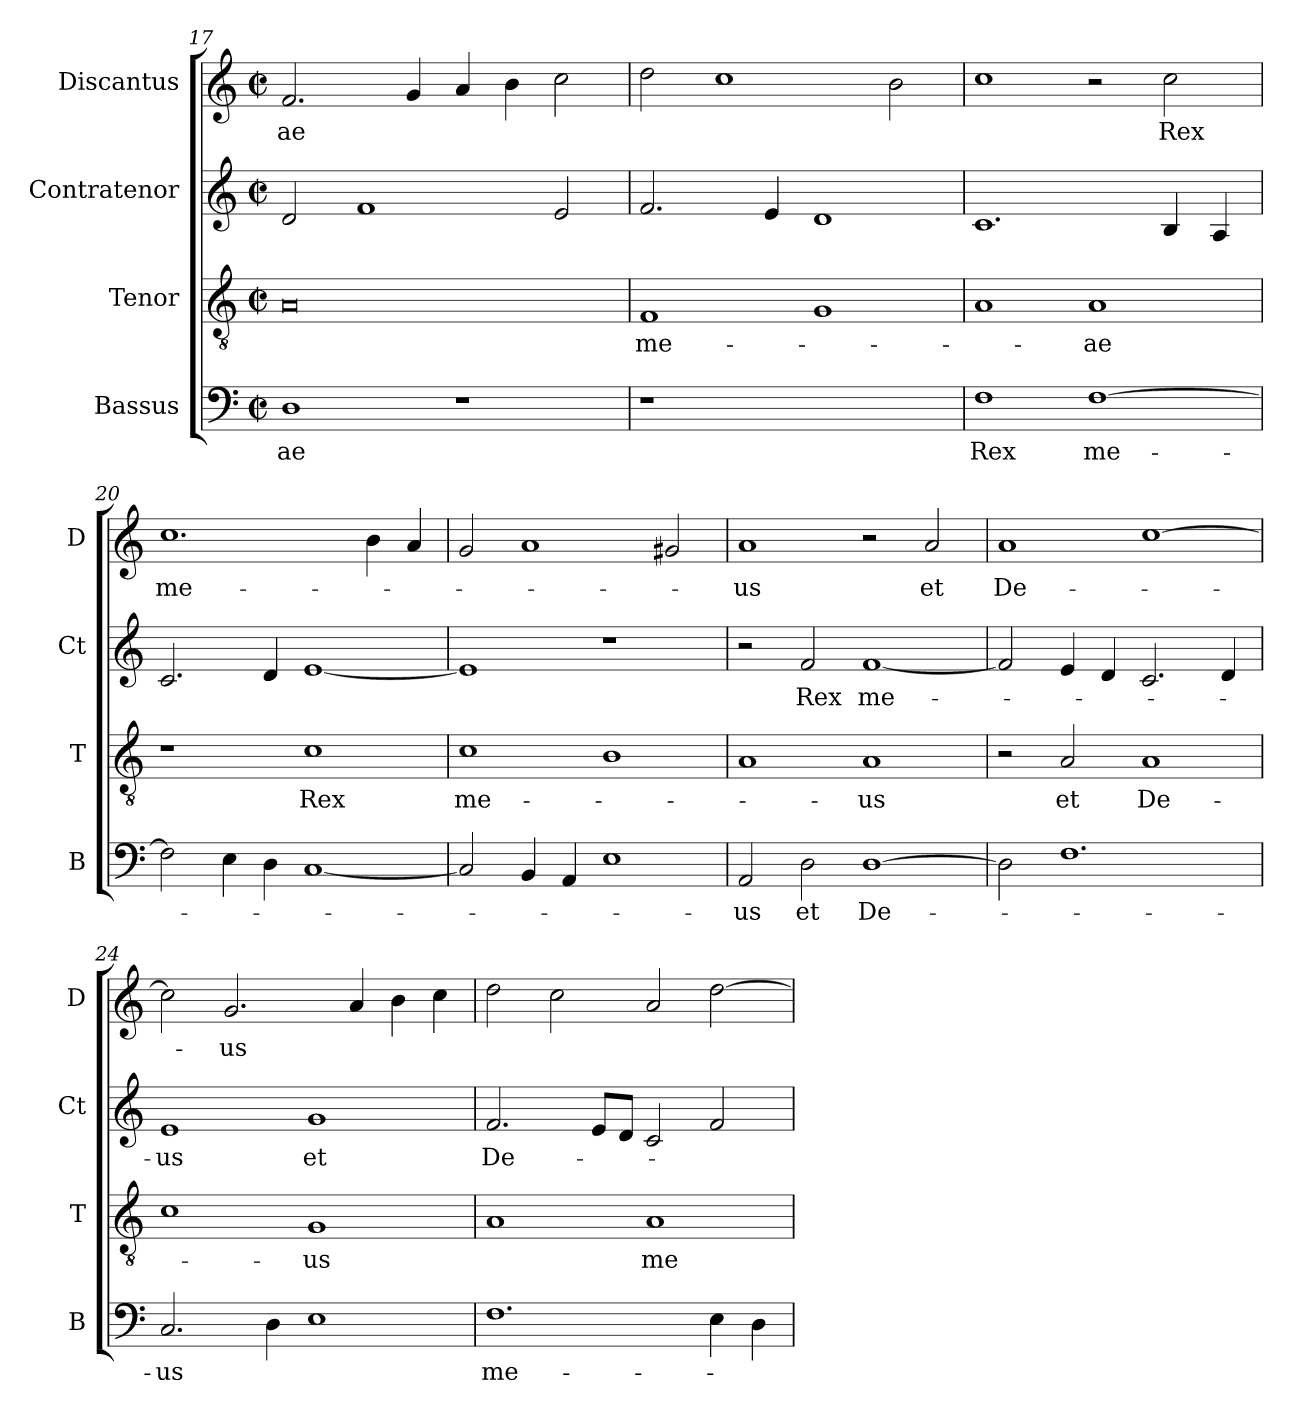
**kern	**text	**kern	**text	**kern	**text	**kern	**text
*part4	*part4	*part3	*part3	*part2	*part2	*part1	*part1
*staff4	*staff4	*staff3	*staff3	*staff2	*staff2	*staff1	*staff1
*I"Bassus	*	*I"Tenor	*	*I"Contratenor	*	*I"Discantus	*
*I'B	*	*I'T	*	*I'Ct	*	*I'D	*
!!LO:PB:g=z
*clefF4	*	*clefGv2	*	*clefG2	*	*clefG2	*
*k[]	*	*k[]	*	*k[]	*	*k[]	*
*C:	*	*C:	*	*C:	*	*C:	*
*M2/2	*	*M2/2	*	*M2/2	*	*M2/2	*
*met(c|)	*	*met(c|)	*	*met(c|)	*	*met(c|)	*
=17	=17	=17	=17	=17	=17	=17	=17
!	!LO:LY:b	!	!	!	!	!	!LO:LY:b
1D	-ae	0A	.	2d/	.	2.f/	-ae
.	.	.	.	1f	.	.	.
.	.	.	.	.	.	4g/	.
1r	.	.	.	.	.	4a/	.
.	.	.	.	.	.	4b\	.
.	.	.	.	2e/	.	2cc\	.
=18	=18	=18	=18	=18	=18	=18	=18
!	!	!	!LO:LY:b	!	!	!	!
1r	.	1F	me-	2.f/	.	2dd\	.
.	.	.	.	.	.	1cc	.
.	.	.	.	4e/	.	.	.
1ryy	.	1G	.	1d	.	.	.
.	.	.	.	.	.	2b\	.
=19	=19	=19	=19	=19	=19	=19	=19
!	!LO:LY:b	!	!	!	!	!	!
1F	Rex	1A	.	1.c	.	1cc	.
!	!LO:LY:b	!	!LO:LY:b	!	!	!	!
[1F	me-	1A	-ae	.	.	2r	.
!	!	!	!	!	!	!	!LO:LY:b
.	.	.	.	4B/	.	2cc\	Rex
.	.	.	.	4A/	.	.	.
=20	=20	=20	=20	=20	=20	=20	=20
!	!	!	!	!	!	!	!LO:LY:b
2F\]	.	1r	.	2.c/	.	1.cc	me-
4E\	.	.	.	.	.	.	.
4D\	.	.	.	4d/	.	.	.
!	!	!	!LO:LY:b	!	!	!	!
[1C	.	1c	Rex	[1e	.	.	.
.	.	.	.	.	.	4b\	.
.	.	.	.	.	.	4a/	.
=21	=21	=21	=21	=21	=21	=21	=21
!	!	!	!LO:LY:b	!	!	!	!
2C/]	.	1c	me-	1e]	.	2g/	.
4BB/	.	.	.	.	.	1a	.
4AA/	.	.	.	.	.	.	.
1E	.	1B	.	1r	.	.	.
.	.	.	.	.	.	2g#X/	.
=22	=22	=22	=22	=22	=22	=22	=22
!	!LO:LY:b	!	!	!	!	!	!LO:LY:b
2AA/	-us	1A	.	2r	.	1a	-us
!	!LO:LY:b	!	!	!	!LO:LY:b	!	!
2D\	et	.	.	2f/	Rex	.	.
!	!LO:LY:b	!	!LO:LY:b	!	!LO:LY:b	!	!
[1D	De-	1A	-us	[1f	me-	2r	.
!	!	!	!	!	!	!	!LO:LY:b
.	.	.	.	.	.	2a/	et
=23	=23	=23	=23	=23	=23	=23	=23
!	!	!	!	!	!	!	!LO:LY:b
2D\]	.	2r	.	2f/]	.	1a	De-
!	!	!	!LO:LY:b	!	!	!	!
1.F	.	2A/	et	4e/	.	.	.
.	.	.	.	4d/	.	.	.
!	!	!	!LO:LY:b	!	!	!	!
.	.	1A	De-	2.c/	.	[1cc	.
.	.	.	.	4d/	.	.	.
!!LO:LB:g=z
=24	=24	=24	=24	=24	=24	=24	=24
!	!LO:LY:b	!	!	!	!LO:LY:b	!	!
2.C/	-us	1c	.	1e	-us	2cc\]	.
!	!	!	!	!	!	!	!LO:LY:b
.	.	.	.	.	.	2.g/	-us
4D\	.	.	.	.	.	.	.
!	!	!	!LO:LY:b	!	!LO:LY:b	!	!
1E	.	1G	-us	1g	et	.	.
.	.	.	.	.	.	4a/	.
.	.	.	.	.	.	4b\	.
.	.	.	.	.	.	4cc\	.
=25	=25	=25	=25	=25	=25	=25	=25
!	!LO:LY:b	!	!	!	!LO:LY:b	!	!
1.F	me-	1A	.	2.f/	De-	2dd\	.
.	.	.	.	.	.	2cc\	.
.	.	.	.	8e/L	.	.	.
.	.	.	.	8d/J	.	.	.
!	!	!	!LO:LY:b	!	!	!	!
.	.	1A	me-	2c/	.	2a/	.
4E\	.	.	.	2f/	.	[2dd\	.
4D\	.	.	.	.	.	.	.
=	=	=	=	=	=	=	=
*-	*-	*-	*-	*-	*-	*-	*-
